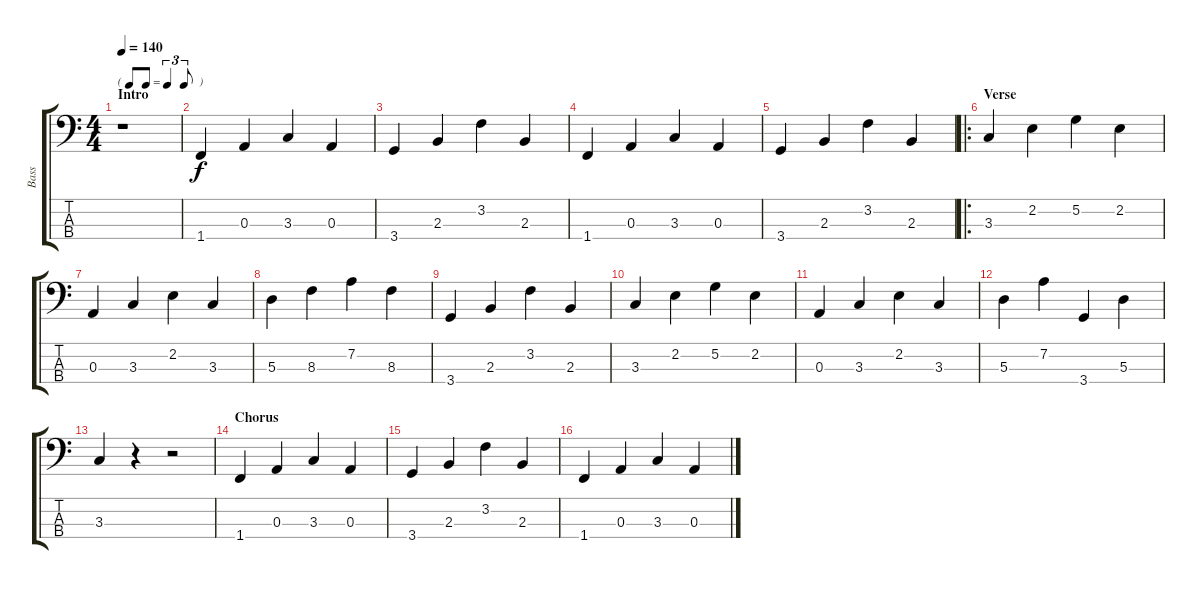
\track ("Bass" "Bass") {instrument electricbassfinger}
\staff {score tabs}
\tuning (G2 D2 A1 E1) {hide}
\ts (4 4)
\tf triplet8th
\section ("" "Intro")
\tempo 140
\clef f4
\ks c
r.1{dy f instrument electricbassfinger} |
1.4.4 0.3.4 3.3.4 0.3.4 |
3.4.4 2.3.4 3.2.4 2.3.4 |
1.4.4 0.3.4 3.3.4 0.3.4 |
3.4.4 2.3.4 3.2.4 2.3.4 |
\ro
\section ("" "Verse")
3.3.4 2.2.4 5.2.4 2.2.4 |
0.3.4 3.3.4 2.2.4 3.3.4 |
5.3.4 8.3.4 7.2.4 8.3.4 |
3.4.4 2.3.4 3.2.4 2.3.4 |
3.3.4 2.2.4 5.2.4 2.2.4 |
0.3.4 3.3.4 2.2.4 3.3.4 |
5.3.4 7.2.4 3.4.4 5.3.4 |
3.3.4 r.4 r.2 |
\section ("" "Chorus")
1.4.4 0.3.4 3.3.4 0.3.4 |
3.4.4 2.3.4 3.2.4 2.3.4 |
1.4.4 0.3.4 3.3.4 0.3.4
